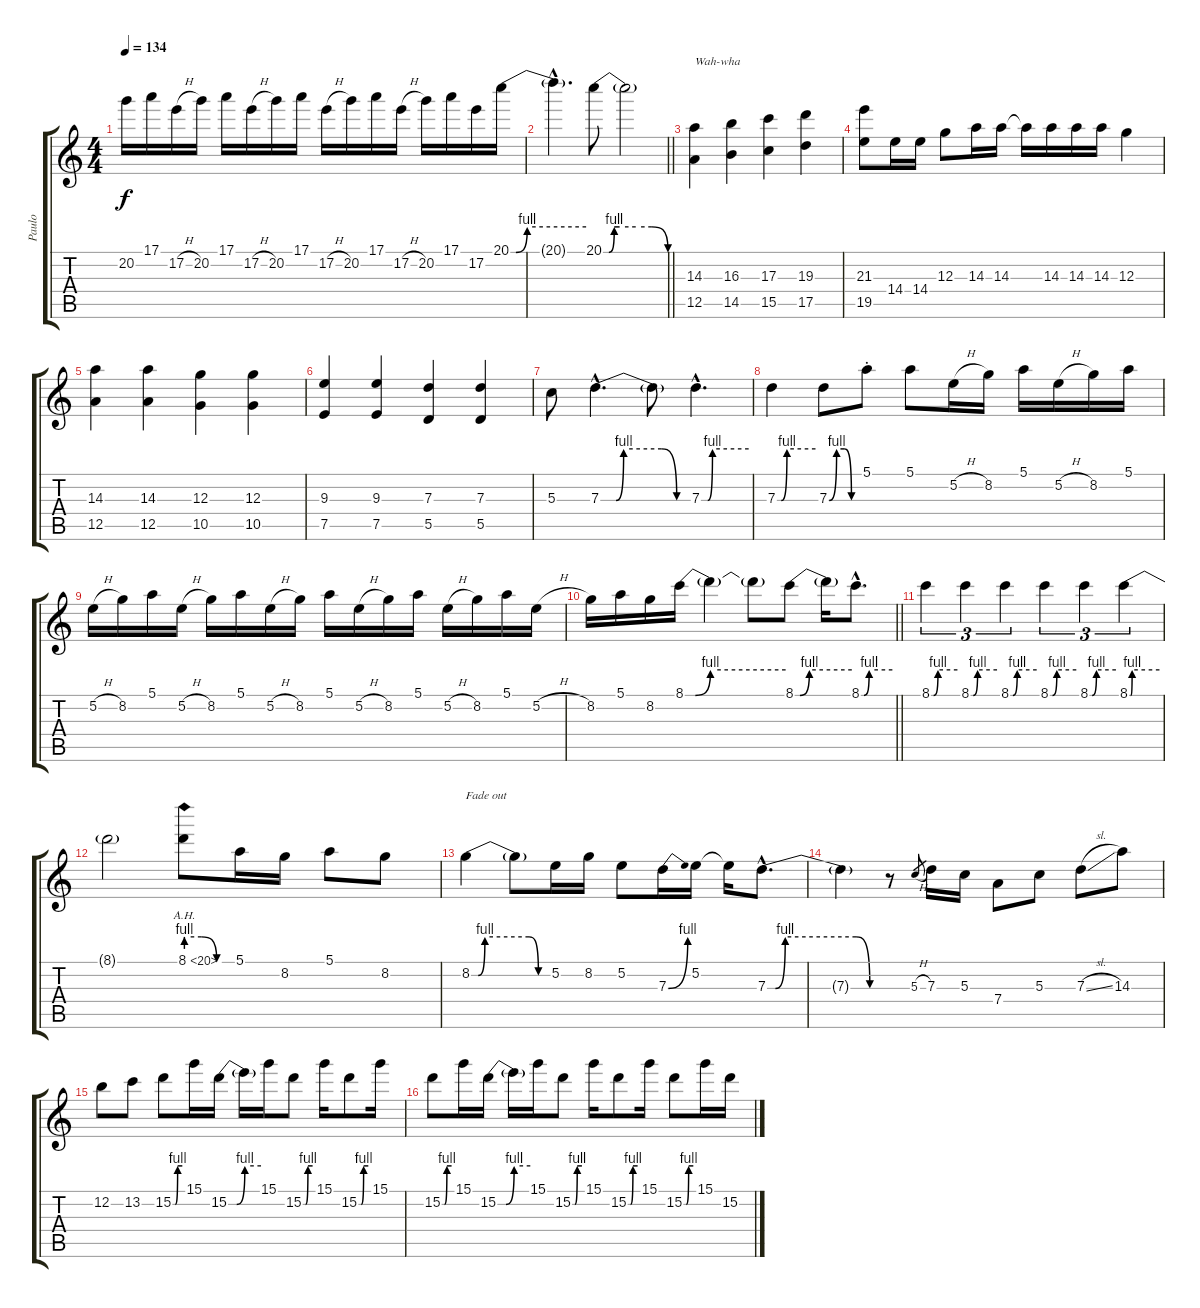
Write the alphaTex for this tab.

\track ("Paulo" "Paulo") {instrument distortionguitar}
\staff {score tabs}
\tuning (E4 B3 G3 D3 A2 E2) {hide}
\ts (4 4)
\tempo 134
\clef g2
\ks c
20.2.16{dy f} 17.1.16 17.2{h}.16 20.2.16 17.1.16 17.2{h}.16 20.2.16 17.1.16 17.2{h}.16 20.2.16 17.1.16 17.2{h}.16 20.2.16 17.1.16 17.2.16 20.1{be (custom 0 0 4 0 13 4 60 4)}.16 |
\barLineRight lightlight
20.1{hac t}.4{d} 20.1{be (custom 0 0 5 0 10 4 15 4 30 4 45 4 60 0)}.8 20.1{t}.2 |
(14.3 12.5).4{txt "Wah-wha"} (16.3 14.5).4 (17.3 15.5).4 (19.3 17.5).4 |
(21.3 19.5).8 14.4.16 14.4.16 12.3.8 14.3.16 14.3.16 14.3{t}.16 14.3.16 14.3.16 14.3.16 12.3.4 |
(14.3 12.5).4 (14.3 12.5).4 (12.3 10.5).4 (12.3 10.5).4 |
(9.3 7.5).4 (9.3 7.5).4 (7.3 5.5).4 (7.3 5.5).4 |
5.3.8 7.3{be (custom 0 0 10 0 15 4 40 4 50 0 60 0) hac}.4{d} 7.3{t}.8 7.3{be (custom 0 0 8 0 14 4 60 4) hac}.4{d} |
7.3{be (custom 0 0 6 0 15 4 60 4)}.4 7.3{be (custom 0 0 15 4 30 4 45 0 60 0)}.8 5.1{st}.8 5.1.8 5.2{h}.16 8.2.16 5.1.16 5.2{h}.16 8.2.16 5.1.16 |
5.2{h}.16 8.2.16 5.1.16 5.2{h}.16 8.2.16 5.1.16 5.2{h}.16 8.2.16 5.1.16 5.2{h}.16 8.2.16 5.1.16 5.2{h}.16 8.2.16 5.1.16 5.2{h}.16 |
\barLineRight lightlight
8.2.16 5.1.16 8.2.16 8.1{be (custom 0 0 6 0 15 4 60 4)}.16 8.1{t}.4 8.1{t}.8 8.1{be (custom 0 0 5 0 15 4 60 4)}.8 8.1{t}.16 8.1{be (custom 0 0 5 0 15 4 60 4) hac}.8{d} |
8.1{be (custom 0 0 5 0 15 4 60 4)}.4{tu (3 2)} 8.1{be (custom 0 0 5 0 15 4 60 4)}.4{tu (3 2)} 8.1{be (custom 0 0 5 0 15 4 60 4)}.4{tu (3 2)} 8.1{be (custom 0 0 5 0 15 4 60 4)}.4{tu (3 2)} 8.1{be (custom 0 0 5 0 15 4 60 4)}.4{tu (3 2)} 8.1{be (custom 0 0 2 0 5 4 60 4)}.4{tu (3 2)} |
8.1{t}.2 8.1{be (custom 0 4 20 4 40 0 60 0) ah 12}.8 5.1.16 8.2.16 5.1.8 8.2.8 |
8.2{be (custom 0 0 5 0 10 4 43 4 50 0 60 0)}.4{txt "Fade out"} 8.2{t}.8 5.2.16 8.2.16 5.2.8 7.3{be (bend 0 0 60 4)}.16 5.2.16 5.2{t}.16 7.3{be (custom 0 0 4 0 9 4 45 4 52 0 60 0) hac}.8{d} |
7.3{t}.4 r.8 5.3{h}.8{gr} 7.3.16 5.3.16 7.4.8 5.3.8 7.3{sl}.8 14.3.8 |
12.2.8 13.2.8 15.2{be (custom 0 0 15 0 30 4 60 4)}.8 15.1.16 15.2{be (custom 0 0 15 0 30 4 60 4)}.16 15.2{t}.16 15.1.16 15.2{be (custom 0 0 15 0 30 4 60 4)}.8 15.1.16 15.2{be (custom 0 0 15 0 30 4 60 4)}.8 15.1.16 |
15.2{be (custom 0 0 15 0 30 4 60 4)}.8 15.1.16 15.2{be (custom 0 0 15 0 30 4 60 4)}.16 15.2{t}.16 15.1.16 15.2{be (custom 0 0 15 0 30 4 60 4)}.8 15.1.16 15.2{be (custom 0 0 15 0 30 4 60 4)}.8 15.1.16 15.2{be (custom 0 0 15 0 30 4 60 4)}.8 15.1.16 15.2.16
